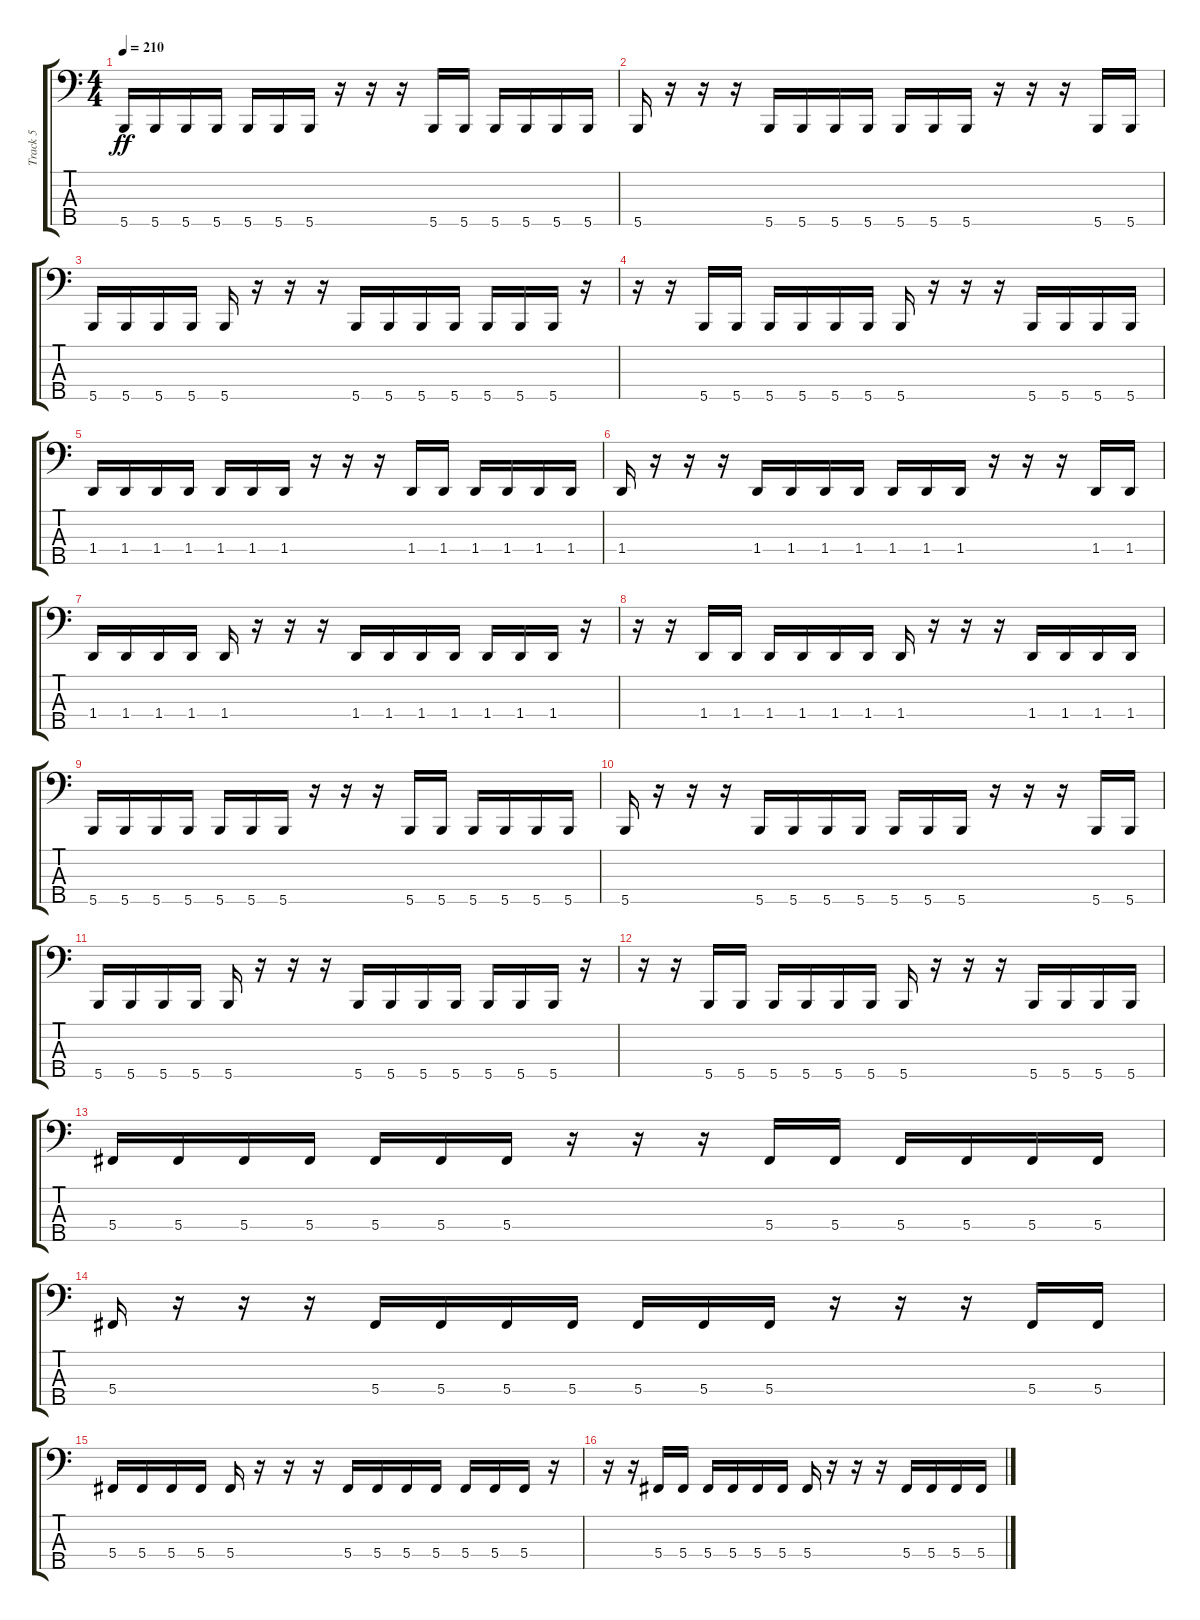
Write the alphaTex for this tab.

\track ("Track 5" "Track 5") {instrument electricbassfinger}
\staff {score tabs}
\tuning (E2 B1 Gb1 Db1 Gb0) {hide}
\ts (4 4)
\tempo 210
\clef f4
\ks c
5.5.16{dy ff} 5.5.16 5.5.16 5.5.16 5.5.16 5.5.16 5.5.16 r.16 r.16 r.16 5.5.16 5.5.16 5.5.16 5.5.16 5.5.16 5.5.16 |
5.5.16 r.16 r.16 r.16 5.5.16 5.5.16 5.5.16 5.5.16 5.5.16 5.5.16 5.5.16 r.16 r.16 r.16 5.5.16 5.5.16 |
5.5.16 5.5.16 5.5.16 5.5.16 5.5.16 r.16 r.16 r.16 5.5.16 5.5.16 5.5.16 5.5.16 5.5.16 5.5.16 5.5.16 r.16 |
r.16 r.16 5.5.16 5.5.16 5.5.16 5.5.16 5.5.16 5.5.16 5.5.16 r.16 r.16 r.16 5.5.16 5.5.16 5.5.16 5.5.16 |
1.4.16 1.4.16 1.4.16 1.4.16 1.4.16 1.4.16 1.4.16 r.16 r.16 r.16 1.4.16 1.4.16 1.4.16 1.4.16 1.4.16 1.4.16 |
1.4.16 r.16 r.16 r.16 1.4.16 1.4.16 1.4.16 1.4.16 1.4.16 1.4.16 1.4.16 r.16 r.16 r.16 1.4.16 1.4.16 |
1.4.16 1.4.16 1.4.16 1.4.16 1.4.16 r.16 r.16 r.16 1.4.16 1.4.16 1.4.16 1.4.16 1.4.16 1.4.16 1.4.16 r.16 |
r.16 r.16 1.4.16 1.4.16 1.4.16 1.4.16 1.4.16 1.4.16 1.4.16 r.16 r.16 r.16 1.4.16 1.4.16 1.4.16 1.4.16 |
5.5.16 5.5.16 5.5.16 5.5.16 5.5.16 5.5.16 5.5.16 r.16 r.16 r.16 5.5.16 5.5.16 5.5.16 5.5.16 5.5.16 5.5.16 |
5.5.16 r.16 r.16 r.16 5.5.16 5.5.16 5.5.16 5.5.16 5.5.16 5.5.16 5.5.16 r.16 r.16 r.16 5.5.16 5.5.16 |
5.5.16 5.5.16 5.5.16 5.5.16 5.5.16 r.16 r.16 r.16 5.5.16 5.5.16 5.5.16 5.5.16 5.5.16 5.5.16 5.5.16 r.16 |
r.16 r.16 5.5.16 5.5.16 5.5.16 5.5.16 5.5.16 5.5.16 5.5.16 r.16 r.16 r.16 5.5.16 5.5.16 5.5.16 5.5.16 |
5.4.16 5.4.16 5.4.16 5.4.16 5.4.16 5.4.16 5.4.16 r.16 r.16 r.16 5.4.16 5.4.16 5.4.16 5.4.16 5.4.16 5.4.16 |
5.4.16 r.16 r.16 r.16 5.4.16 5.4.16 5.4.16 5.4.16 5.4.16 5.4.16 5.4.16 r.16 r.16 r.16 5.4.16 5.4.16 |
5.4.16 5.4.16 5.4.16 5.4.16 5.4.16 r.16 r.16 r.16 5.4.16 5.4.16 5.4.16 5.4.16 5.4.16 5.4.16 5.4.16 r.16 |
r.16 r.16 5.4.16 5.4.16 5.4.16 5.4.16 5.4.16 5.4.16 5.4.16 r.16 r.16 r.16 5.4.16 5.4.16 5.4.16 5.4.16
